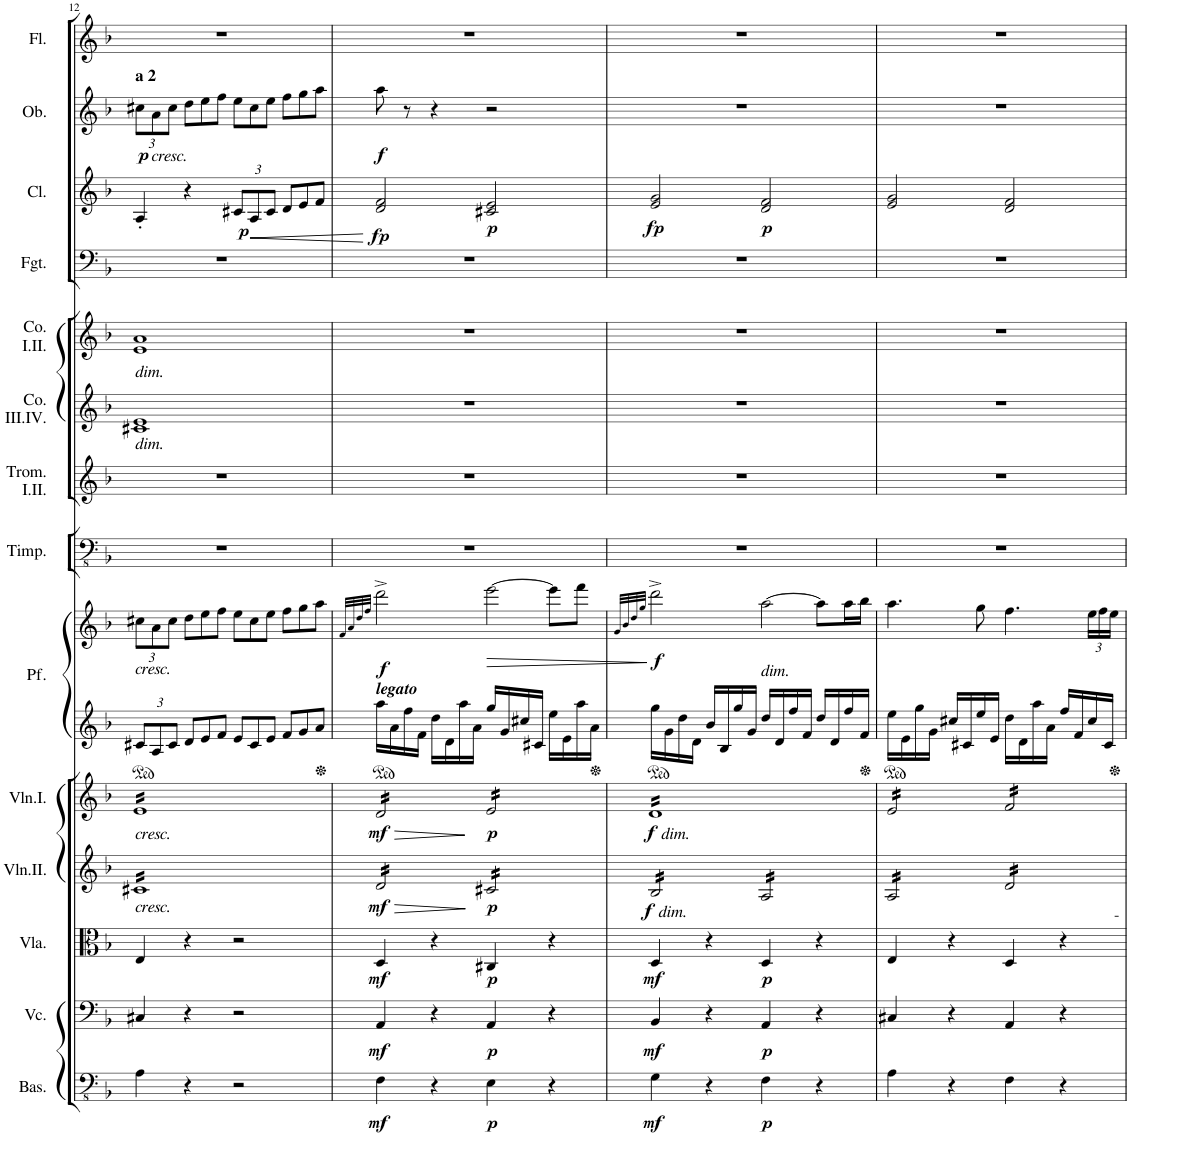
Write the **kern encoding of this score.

**kern	**dynam	**kern	**dynam	**kern	**dynam	**kern	**dynam	**kern	**dynam	**kern	**kern	**dynam	**kern	**kern	**kern	**kern	**kern	**kern	**dynam	**kern	**dynam	**kern
*part14	*part14	*part13	*part13	*part12	*part12	*part11	*part11	*part10	*part10	*part9	*part9	*part9	*part8	*part7	*part6	*part5	*part4	*part3	*part3	*part2	*part2	*part1
*staff15	*staff15	*staff14	*staff14	*staff13	*staff13	*staff12	*staff12	*staff11	*staff11	*staff10	*staff9	*staff9/10	*staff8	*staff7	*staff6	*staff5	*staff4	*staff3	*staff3	*staff2	*staff2	*staff1
*I"Basso.	*	*I"Violoncello.	*	*I"Viola.	*	*I"Violino II.	*	*I"Violino I.	*	*I"Pianoforte.	*	*	*I"Timpani. in A - C - D - E.	*I"Trombe I, II. in Bb.	*I"Corni III, IV. in F.	*I"Corni I, II. in F.	*I"Fagotti I, II.	*I"Clarinetti I, II. in Bb.	*	*I"Oboi I, II.	*	*I"Flauti I, II.
*I'Bas.	*	*I'Vc.	*	*I'Vla.	*	*I'Vln.II.	*	*I'Vln.I.	*	*I'Pf.	*	*	*I'Timp.	*I'Trom. I.II.	*I'Co. III.IV.	*I'Co. I.II.	*I'Fgt.	*I'Cl.	*	*I'Ob.	*	*I'Fl.
!!LO:PB:g=z
*clefFv4	*	*clefF4	*	*clefC3	*	*clefG2	*	*clefG2	*	*clefG2	*clefG2	*	*clefFv4	*clefG2	*clefG2	*clefG2	*clefF4	*clefG2	*	*clefG2	*	*clefG2
*	*	*	*	*	*	*	*	*	*	*	*	*	*	*	*ITrd4c7	*ITrd4c7	*	*	*	*	*	*
*k[b-]	*	*k[b-]	*	*k[b-]	*	*k[b-]	*	*k[b-]	*	*k[b-]	*k[b-]	*	*k[b-]	*k[b-]	*k[b-]	*k[b-]	*k[b-]	*k[b-]	*	*k[b-]	*	*k[b-]
*M4/4	*	*M4/4	*	*M4/4	*	*M4/4	*	*M4/4	*	*M4/4	*M4/4	*	*M4/4	*M4/4	*M4/4	*M4/4	*M4/4	*M4/4	*	*M4/4	*	*M4/4
*met(c)	*	*met(c)	*	*met(c)	*	*met(c)	*	*met(c)	*	*met(c)	*met(c)	*	*met(c)	*met(c)	*met(c)	*met(c)	*met(c)	*met(c)	*	*met(c)	*	*met(c)
*	*	*	*	*	*	*	*	*	*	*Xbrackettup	*Xbrackettup	*	*	*	*	*	*	*	*	*Xbrackettup	*	*
=12	=12	=12	=12	=12	=12	=12	=12	=12	=12	=12	=12	=12	=12	=12	=12	=12	=12	=12	=12	=12	=12	=12
!	!	!	!	!	!	!	!	!	!	!	!	!	!	!	!	!	!	!	!	!LO:TX:a:B:t=a 2	!	!
!	!	!	!	!	!	!	!	!	!	!	!	!	!	!	!	!LO:TX:b:i:t=dim.	!	!	!	!	!	!
!	!	!	!	!	!	!	!	!	!	!	!	!	!	!	!LO:TX:b:i:t=dim.	!	!	!	!	!	!	!
!	!	!	!	!	!	!	!	!	!	!	!LO:TX:b:i:t=cresc.	!	!	!	!	!	!	!	!	!	!	!
!	!	!	!	!	!	!	!	!LO:TX:b:i:t=cresc.	!	!	!	!	!	!	!	!	!	!	!	!	!	!
!	!	!	!	!	!	!LO:TX:b:i:t=cresc.	!	!	!	!	!	!	!	!	!	!	!	!	!	!	!	!
!	!	!	!	!	!	!	!	!	!	!	!	!	!	!	!	!	!	!	!	!	!LO:DY:b	!
*	*	*	*	*	*	*tremolo	*	*	*	*	*	*	*	*	*	*	*	*	*	*	*	*
*	*	*	*	*	*	*	*	*tremolo	*	*	*	*	*	*	*	*	*	*	*	*	*	*
4AA\	.	4C#X/	.	4E/	.	16c#XLL	.	16eLL	.	12c#X/L	12cc#X\L	.	1r	1r	1c#X 1e	1e 1a	1r	4A'/	.	12cc#X\L	p	1r
.	.	.	.	.	.	16c#X	.	16e	.	.	.	.	.	.	.	.	.	.	.	.	.	.
!	!	!	!	!	!	!	!	!	!	!	!	!	!	!	!	!	!	!	!	!LO:TX:b:i:t=cresc.	!	!
.	.	.	.	.	.	.	.	.	.	12A/	12a\	.	.	.	.	.	.	.	.	12a\	.	.
.	.	.	.	.	.	16c#X	.	16e	.	.	.	.	.	.	.	.	.	.	.	.	.	.
.	.	.	.	.	.	.	.	.	.	12c#/J	12cc#\J	.	.	.	.	.	.	.	.	12cc#\J	.	.
.	.	.	.	.	.	16c#X	.	16e	.	.	.	.	.	.	.	.	.	.	.	.	.	.
4r	.	4r	.	4r	.	16c#X	.	16e	.	12d/L	12dd\L	.	.	.	.	.	.	4r	.	12dd\L	.	.
.	.	.	.	.	.	16c#X	.	16e	.	.	.	.	.	.	.	.	.	.	.	.	.	.
.	.	.	.	.	.	.	.	.	.	12e/	12ee\	.	.	.	.	.	.	.	.	12ee\	.	.
.	.	.	.	.	.	16c#X	.	16e	.	.	.	.	.	.	.	.	.	.	.	.	.	.
.	.	.	.	.	.	.	.	.	.	12f/J	12ff\J	.	.	.	.	.	.	.	.	12ff\J	.	.
.	.	.	.	.	.	16c#X	.	16e	.	.	.	.	.	.	.	.	.	.	.	.	.	.
*	*	*	*	*	*	*	*	*	*	*	*	*	*	*	*	*	*	*Xbrackettup	*	*	*	*
!	!	!	!	!	!	!	!	!	!	!	!	!	!	!	!	!	!	!	!LO:DY:b	!	!	!
2r	.	2r	.	2r	.	16c#X	.	16e	.	12e/L	12ee\L	.	.	.	.	.	.	12c#X/L	p	12ee\L	.	.
.	.	.	.	.	.	16c#X	.	16e	.	.	.	.	.	.	.	.	.	.	.	.	.	.
!	!	!	!	!	!	!	!	!	!	!	!	!	!	!	!	!	!	!	!LO:HP:b	!	!	!
.	.	.	.	.	.	.	.	.	.	12c#/	12cc#\	.	.	.	.	.	.	12A/	<	12cc#\	.	.
.	.	.	.	.	.	16c#X	.	16e	.	.	.	.	.	.	.	.	.	.	.	.	.	.
.	.	.	.	.	.	.	.	.	.	12e/J	12ee\J	.	.	.	.	.	.	12c#/J	.	12ee\J	.	.
.	.	.	.	.	.	16c#X	.	16e	.	.	.	.	.	.	.	.	.	.	.	.	.	.
.	.	.	.	.	.	16c#X	.	16e	.	12f/L	12ff\L	.	.	.	.	.	.	12d/L	.	12ff\L	.	.
.	.	.	.	.	.	16c#X	.	16e	.	.	.	.	.	.	.	.	.	.	.	.	.	.
.	.	.	.	.	.	.	.	.	.	12g/	12gg\	.	.	.	.	.	.	12e/	.	12gg\	.	.
.	.	.	.	.	.	16c#X	.	16e	.	.	.	.	.	.	.	.	.	.	.	.	.	.
.	.	.	.	.	.	.	.	.	.	12a/J	12aa\J	.	.	.	.	.	.	12f/J	.	12aa\J	.	.
.	.	.	.	.	.	16c#XJJ	.	16eJJ	.	.	.	.	.	.	.	.	.	.	.	.	.	.
.	.	.	.	.	.	.	.	.	.	.	.	.	.	.	.	.	.	.	[	.	.	.
=13	=13	=13	=13	=13	=13	=13	=13	=13	=13	=13	=13	=13	=13	=13	=13	=13	=13	=13	=13	=13	=13	=13
.	.	.	.	.	.	.	.	.	.	.	32qf/LLL	.	.	.	.	.	.	.	.	.	.	.
.	.	.	.	.	.	.	.	.	.	.	32qa/	.	.	.	.	.	.	.	.	.	.	.
.	.	.	.	.	.	.	.	.	.	.	32qdd/	.	.	.	.	.	.	.	.	.	.	.
.	.	.	.	.	.	.	.	.	.	.	32qff/JJJ	.	.	.	.	.	.	.	.	.	.	.
!	!	!	!	!	!	!	!	!	!	!LO:TX:a:Bi:t=legato	!	!	!	!	!	!	!	!	!	!	!	!
!	!LO:DY:b	!	!LO:DY:b	!	!LO:DY:b	!	!LO:HP:b	!	!LO:HP:b	!	!	!	!	!	!	!	!	!	!	!	!	!
!	!	!	!	!	!	!	!LO:DY:n=1:b	!	!LO:DY:n=1:b	!	!	!LO:DY:b	!	!	!	!	!	!	!LO:DY:b	!	!LO:DY:b	!
4FF\	mf	4AA/	mf	4D/	mf	16d/LL	> mf	16d/LL	> mf	16aa\LL	2ddd^\	f	1r	1r	1r	1r	1r	2d/ 2f/	fp	8aa\	f	1r
.	.	.	.	.	.	16d/	.	16d/	.	16a\	.	.	.	.	.	.	.	.	.	.	.	.
.	.	.	.	.	.	16d/	.	16d/	.	16ff\	.	.	.	.	.	.	.	.	.	8r	.	.
.	.	.	.	.	.	16d/	.	16d/	.	16f\JJ	.	.	.	.	.	.	.	.	.	.	.	.
4r	.	4r	.	4r	.	16d/	.	16d/	.	16dd\LL	.	.	.	.	.	.	.	.	.	4r	.	.
.	.	.	.	.	.	16d/	.	16d/	.	16d\	.	.	.	.	.	.	.	.	.	.	.	.
.	.	.	.	.	.	16d/	.	16d/	.	16aa\	.	.	.	.	.	.	.	.	.	.	.	.
.	.	.	.	.	.	16d/JJ	.	16d/JJ	.	16a\JJ	.	.	.	.	.	.	.	.	.	.	.	.
!	!LO:DY:b	!	!LO:DY:b	!	!LO:DY:b	!	!LO:DY:n=2:b	!	!LO:DY:n=2:b	!	!	!LO:HP:b	!	!	!	!	!	!	!LO:DY:b	!	!	!
4EE\	p	4AA/	p	4C#X/	p	16c#X/LL	] p	16e/LL	] p	16gg/LL	[2eee\	>	.	.	.	.	.	2c#X/ 2e/	p	2r	.	.
.	.	.	.	.	.	16c#X/	.	16e/	.	16g/	.	.	.	.	.	.	.	.	.	.	.	.
.	.	.	.	.	.	16c#X/	.	16e/	.	16cc#X/	.	.	.	.	.	.	.	.	.	.	.	.
.	.	.	.	.	.	16c#X/	.	16e/	.	16c#X/JJ	.	.	.	.	.	.	.	.	.	.	.	.
4r	.	4r	.	4r	.	16c#X/	.	16e/	.	16ee\LL	.	.	.	.	.	.	.	.	.	.	.	.
.	.	.	.	.	.	16c#X/	.	16e/	.	16e\	.	.	.	.	.	.	.	.	.	.	.	.
.	.	.	.	.	.	16c#X/	.	16e/	.	16aa\	.	.	.	.	.	.	.	.	.	.	.	.
.	.	.	.	.	.	16c#X/JJ	.	16e/JJ	.	16a\JJ	.	.	.	.	.	.	.	.	.	.	.	.
4ryy	.	4ryy	.	4ryy	.	4ryy	.	4ryy	.	4ryy	8eee\L]	]	4ryy	4ryy	4ryy	4ryy	4ryy	4ryy	.	4ryy	.	4ryy
.	.	.	.	.	.	.	.	.	.	.	8fff\J	.	.	.	.	.	.	.	.	.	.	.
=14	=14	=14	=14	=14	=14	=14	=14	=14	=14	=14	=14	=14	=14	=14	=14	=14	=14	=14	=14	=14	=14	=14
.	.	.	.	.	.	.	.	.	.	.	32qg/LLL	.	.	.	.	.	.	.	.	.	.	.
.	.	.	.	.	.	.	.	.	.	.	32qb-/	.	.	.	.	.	.	.	.	.	.	.
.	.	.	.	.	.	.	.	.	.	.	32qdd/	.	.	.	.	.	.	.	.	.	.	.
.	.	.	.	.	.	.	.	.	.	.	32qgg/JJJ	.	.	.	.	.	.	.	.	.	.	.
!	!	!	!	!	!	!	!	!LO:TX:b:i:t=dim.	!	!	!	!	!	!	!	!	!	!	!	!	!	!
!	!	!	!	!	!	!LO:TX:b:i:t=dim.	!	!	!	!	!	!	!	!	!	!	!	!	!	!	!	!
!	!LO:DY:b	!	!LO:DY:b	!	!LO:DY:b	!	!LO:DY:b	!	!LO:DY:b	!	!	!LO:DY:b	!	!	!	!	!	!	!LO:DY:b	!	!	!
4GG\	mf	4BB-/	mf	4D/	mf	16B-/LL	f	16dLL	f	16gg\LL	2ddd^\	f	1r	1r	1r	1r	1r	2e/ 2g/	fp	1r	.	1r
.	.	.	.	.	.	16B-/	.	16d	.	16g\	.	.	.	.	.	.	.	.	.	.	.	.
.	.	.	.	.	.	16B-/	.	16d	.	16dd\	.	.	.	.	.	.	.	.	.	.	.	.
.	.	.	.	.	.	16B-/	.	16d	.	16d\JJ	.	.	.	.	.	.	.	.	.	.	.	.
4r	.	4r	.	4r	.	16B-/	.	16d	.	16b-/LL	.	.	.	.	.	.	.	.	.	.	.	.
.	.	.	.	.	.	16B-/	.	16d	.	16B-/	.	.	.	.	.	.	.	.	.	.	.	.
.	.	.	.	.	.	16B-/	.	16d	.	16gg/	.	.	.	.	.	.	.	.	.	.	.	.
.	.	.	.	.	.	16B-/JJ	.	16d	.	16g/JJ	.	.	.	.	.	.	.	.	.	.	.	.
!	!	!	!	!	!	!	!	!	!	!	!LO:TX:b:i:t=dim.	!	!	!	!	!	!	!	!	!	!	!
!	!LO:DY:b	!	!LO:DY:b	!	!LO:DY:b	!	!	!	!	!	!	!	!	!	!	!	!	!	!LO:DY:b	!	!	!
4FF\	p	4AA/	p	4D/	p	16A/LL	.	16d	.	16dd/LL	[2aa\	.	.	.	.	.	.	2d/ 2f/	p	.	.	.
.	.	.	.	.	.	16A/	.	16d	.	16d/	.	.	.	.	.	.	.	.	.	.	.	.
.	.	.	.	.	.	16A/	.	16d	.	16ff/	.	.	.	.	.	.	.	.	.	.	.	.
.	.	.	.	.	.	16A/	.	16d	.	16f/JJ	.	.	.	.	.	.	.	.	.	.	.	.
4r	.	4r	.	4r	.	16A/	.	16d	.	16dd/LL	.	.	.	.	.	.	.	.	.	.	.	.
.	.	.	.	.	.	16A/	.	16d	.	16d/	.	.	.	.	.	.	.	.	.	.	.	.
.	.	.	.	.	.	16A/	.	16d	.	16ff/	.	.	.	.	.	.	.	.	.	.	.	.
.	.	.	.	.	.	16A/JJ	.	16dJJ	.	16f/JJ	.	.	.	.	.	.	.	.	.	.	.	.
4ryy	.	4ryy	.	4ryy	.	4ryy	.	4ryy	.	4ryy	8aa\L]	.	4ryy	4ryy	4ryy	4ryy	4ryy	4ryy	.	4ryy	.	4ryy
.	.	.	.	.	.	.	.	.	.	.	16aa\L	.	.	.	.	.	.	.	.	.	.	.
.	.	.	.	.	.	.	.	.	.	.	16bb-\JJ	.	.	.	.	.	.	.	.	.	.	.
=15	=15	=15	=15	=15	=15	=15	=15	=15	=15	=15	=15	=15	=15	=15	=15	=15	=15	=15	=15	=15	=15	=15
4AA\	.	4C#X/	.	4E/	.	16A/LL	.	16e/LL	.	16ee\LL	4.aa\	.	1r	1r	1r	1r	1r	2e/ 2g/	.	1r	.	1r
.	.	.	.	.	.	16A/	.	16e/	.	16e\	.	.	.	.	.	.	.	.	.	.	.	.
.	.	.	.	.	.	16A/	.	16e/	.	16gg\	.	.	.	.	.	.	.	.	.	.	.	.
.	.	.	.	.	.	16A/	.	16e/	.	16g\JJ	.	.	.	.	.	.	.	.	.	.	.	.
4r	.	4r	.	4r	.	16A/	.	16e/	.	16cc#X/LL	.	.	.	.	.	.	.	.	.	.	.	.
.	.	.	.	.	.	16A/	.	16e/	.	16c#X/	.	.	.	.	.	.	.	.	.	.	.	.
.	.	.	.	.	.	16A/	.	16e/	.	16ee/	8gg\	.	.	.	.	.	.	.	.	.	.	.
.	.	.	.	.	.	16A/JJ	.	16e/JJ	.	16e/JJ	.	.	.	.	.	.	.	.	.	.	.	.
4FF\	.	4AA/	.	4D/	.	16d/LL	.	16f/LL	.	16dd\LL	4.ff\	.	.	.	.	.	.	2d/ 2f/	.	.	.	.
.	.	.	.	.	.	16d/	.	16f/	.	16d\	.	.	.	.	.	.	.	.	.	.	.	.
.	.	.	.	.	.	16d/	.	16f/	.	16aa\	.	.	.	.	.	.	.	.	.	.	.	.
.	.	.	.	.	.	16d/	.	16f/	.	16a\JJ	.	.	.	.	.	.	.	.	.	.	.	.
4r	.	4r	.	4r	.	16d/	.	16f/	.	16ff/LL	.	.	.	.	.	.	.	.	.	.	.	.
.	.	.	.	.	.	16d/	.	16f/	.	16f/	.	.	.	.	.	.	.	.	.	.	.	.
.	.	.	.	.	.	16d/	.	16f/	.	16cc#/	24ee\LL	.	.	.	.	.	.	.	.	.	.	.
.	.	.	.	.	.	.	.	.	.	.	24ff\	.	.	.	.	.	.	.	.	.	.	.
.	.	.	.	.	.	16d/JJ	.	16f/JJ	.	16c#/JJ	.	.	.	.	.	.	.	.	.	.	.	.
*	*	*	*	*	*	*	*	*Xtremolo	*	*	*	*	*	*	*	*	*	*	*	*	*	*
*	*	*	*	*	*	*Xtremolo	*	*	*	*	*	*	*	*	*	*	*	*	*	*	*	*
.	.	.	.	.	.	.	.	.	.	.	24ee\JJ	.	.	.	.	.	.	.	.	.	.	.
=	=	=	=	=	=	=	=	=	=	=	=	=	=	=	=	=	=	=	=	=	=	=
*-	*-	*-	*-	*-	*-	*-	*-	*-	*-	*-	*-	*-	*-	*-	*-	*-	*-	*-	*-	*-	*-	*-
